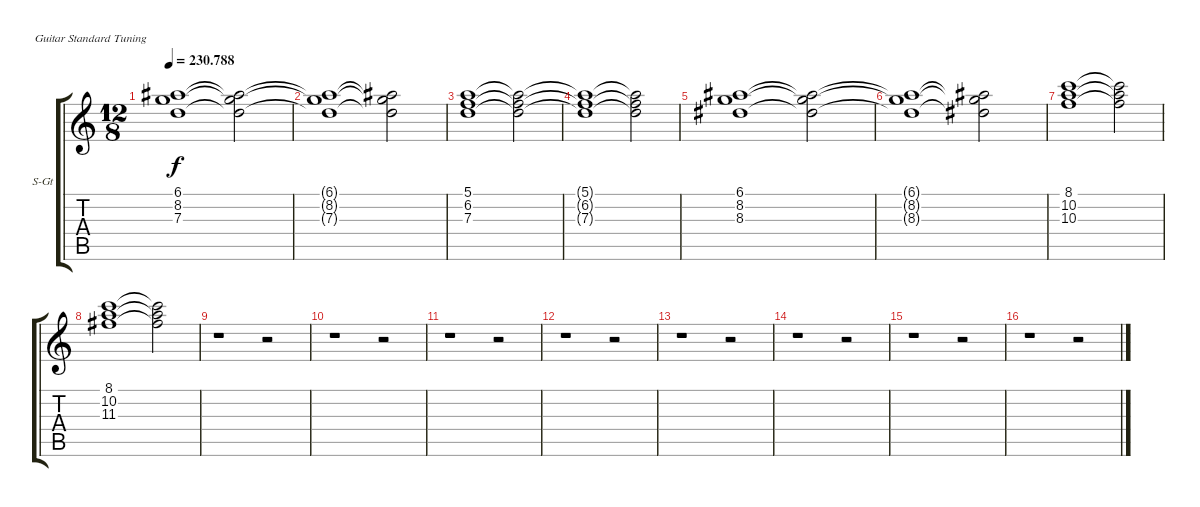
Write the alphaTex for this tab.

\bracketExtendMode groupsimilarinstruments
\firstSystemTrackNameOrientation horizontal
\otherSystemsTrackNameOrientation horizontal
\track ("Синтезатор III" "S-Gt") {instrument drawbarorgan}
\staff {score tabs}
\tuning (E4 B3 G3 D3 A2 E2)
\displaytranspose 12
\ts (12 8)
\tempo
230.788
\accidentals auto
\clef g2
\ottava regular
\simile none
\ks c
(6.1 8.2 7.3).1{dy f} (6.1{t} 8.2{t} 7.3{t}).2 |
(6.1{t} 8.2{t} 7.3{t}).1 (6.1{t} 8.2{t} 7.3{t}).2 |
(5.1 6.2 7.3).1 (5.1{t} 6.2{t} 7.3{t}).2 |
(5.1{t} 6.2{t} 7.3{t}).1 (5.1{t} 6.2{t} 7.3{t}).2 |
(6.1 8.2 8.3).1 (6.1{t} 8.2{t} 8.3{t}).2 |
(6.1{t} 8.2{t} 8.3{t}).1 (6.1{t} 8.2{t} 8.3{t}).2 |
(8.1 10.2 10.3).1 (8.1{t} 10.2{t} 10.3{t}).2 |
(8.1 10.2 11.3).1 (8.1{t} 10.2{t} 11.3{t}).2 |
r.1 r.2 |
r.1 r.2 |
r.1 r.2 |
r.1 r.2 |
r.1 r.2 |
r.1 r.2 |
r.1 r.2 |
r.1 r.2
